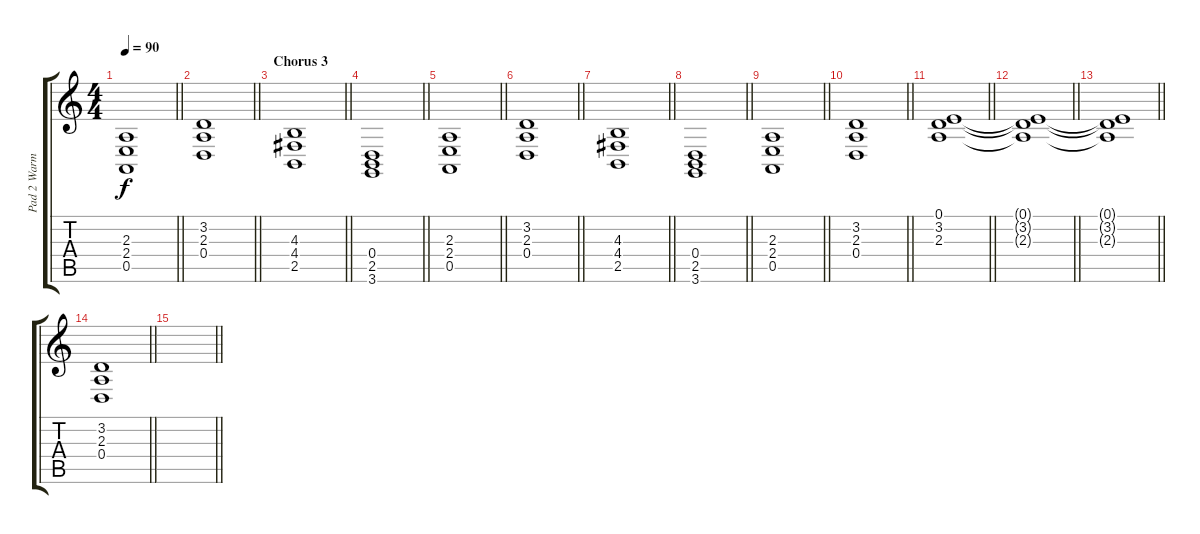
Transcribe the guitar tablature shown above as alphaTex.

\track ("Pad 2 Warm" "Pad 2 Warm") {instrument pad2warm}
\staff {score tabs}
\tuning (E4 B3 G3 D3 A2 E2) {hide}
\ts (4 4)
\tempo 90
\clef g2
\barLineRight lightlight
\ks c
(2.3 2.4 0.5).1{dy f} |
\barLineRight lightlight
(3.2 2.3 0.4).1 |
\section ("" "Chorus 3")
\barLineRight lightlight
(4.3 4.4 2.5).1 |
\barLineRight lightlight
(0.4 2.5 3.6).1 |
\barLineRight lightlight
(2.3 2.4 0.5).1 |
\barLineRight lightlight
(3.2 2.3 0.4).1 |
\barLineRight lightlight
(4.3 4.4 2.5).1 |
\barLineRight lightlight
(0.4 2.5 3.6).1 |
\barLineRight lightlight
(2.3 2.4 0.5).1 |
\barLineRight lightlight
(3.2 2.3 0.4).1 |
\barLineRight lightlight
(0.1 3.2 2.3).1{volume 16} |
\barLineRight lightlight
(0.1{t} 3.2{t} 2.3{t}).1 |
\barLineRight lightlight
(0.1{t} 3.2{t} 2.3{t}).1 |
\barLineRight lightlight
(3.2 2.3 0.4).1 |
\barLineRight lightlight
